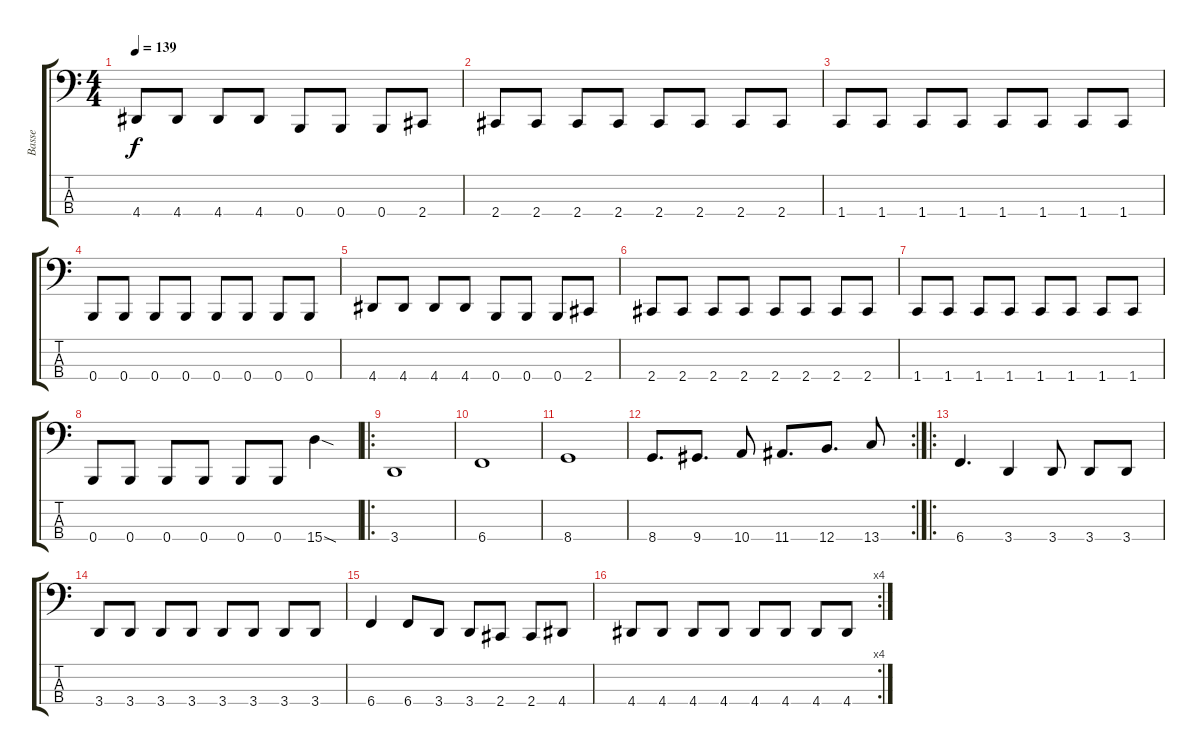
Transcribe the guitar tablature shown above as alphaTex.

\track ("Basse" "Basse") {instrument electricbassfinger}
\staff {score tabs}
\tuning (D2 A1 E1 B0) {hide}
\ts (4 4)
\tempo 139
\clef f4
\ks c
4.4.8{dy f} 4.4.8 4.4.8 4.4.8 0.4.8 0.4.8 0.4.8 2.4.8 |
2.4.8 2.4.8 2.4.8 2.4.8 2.4.8 2.4.8 2.4.8 2.4.8 |
1.4.8 1.4.8 1.4.8 1.4.8 1.4.8 1.4.8 1.4.8 1.4.8 |
0.4.8 0.4.8 0.4.8 0.4.8 0.4.8 0.4.8 0.4.8 0.4.8 |
4.4.8 4.4.8 4.4.8 4.4.8 0.4.8 0.4.8 0.4.8 2.4.8 |
2.4.8 2.4.8 2.4.8 2.4.8 2.4.8 2.4.8 2.4.8 2.4.8 |
1.4.8 1.4.8 1.4.8 1.4.8 1.4.8 1.4.8 1.4.8 1.4.8 |
0.4.8 0.4.8 0.4.8 0.4.8 0.4.8 0.4.8 15.4{sod}.4 |
\ro
3.4.1 |
6.4.1 |
8.4.1 |
\rc 2
8.4.8{d} 9.4.8{d} 10.4.8 11.4.8{d} 12.4.8{d} 13.4.8 |
\ro
6.4.4{d} 3.4.4 3.4.8 3.4.8 3.4.8 |
3.4.8 3.4.8 3.4.8 3.4.8 3.4.8 3.4.8 3.4.8 3.4.8 |
6.4.4 6.4.8 3.4.8 3.4.8 2.4.8 2.4.8 4.4.8 |
\rc 4
4.4.8 4.4.8 4.4.8 4.4.8 4.4.8 4.4.8 4.4.8 4.4.8
